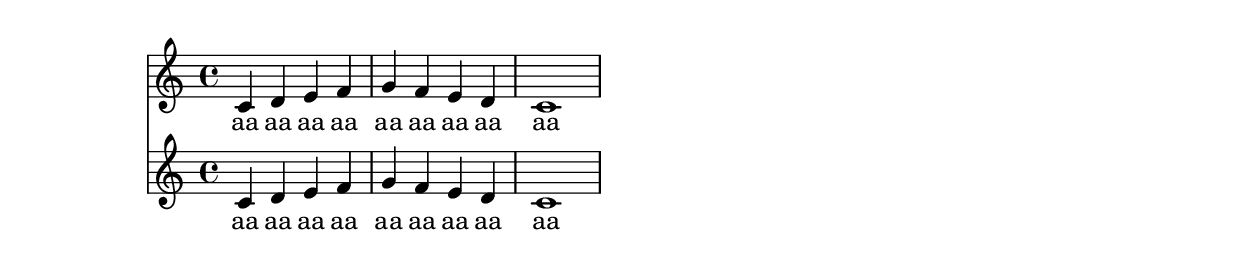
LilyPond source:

% Do not edit this file; it is automatically
% generated from Documentation/snippets/new
% This file is in the public domain.
%% Note: this file works from version 2.13.16
\version "2.13.18"

\header {
%% Translation of GIT committish: 2b0dc29608d6c3f5a03ead4877ae514c647adb74
  texidoces = "
Este fragmento de código muestra cómo situar la línea de base de la
letra más cerca del pentagrama.

"
  doctitlees = "Ajuste del especiado vertical de la letra"


%% Translation of GIT committish: 9a65042d49324f2e3dff18c4b0858def81232eea
  texidocfr = "
Cet extrait illustre la manière de rapprocher la ligne de paroles
de la portée.

"
  doctitlefr = "Ajustement de l'espacement vertical des paroles"


  lsrtags = "text, vocal-music, spacing"
  texidoc = "
This snippet shows how to bring the lyrics line closer to the staff.

"
  doctitle = "Adjusting lyrics vertical spacing"
} % begin verbatim


% Default layout:
<<
  \new Staff \new Voice = melody \relative c' {
    c4 d e f
    g4 f e d
    c1
  }
  \new Lyrics \lyricsto melody { aa aa aa aa aa aa aa aa aa }

  % Reducing the minimum space below the staff and above the lyrics:
  \new Staff {
    \new Voice = melody \relative c' {
      c4 d e f
      g4 f e d
      c1
    }
  }
  \new Lyrics \with {
    \override VerticalAxisGroup #'inter-staff-spacing = #'((space . 1))
  }
  \lyricsto melody { aa aa aa aa aa aa aa aa aa }
>>
